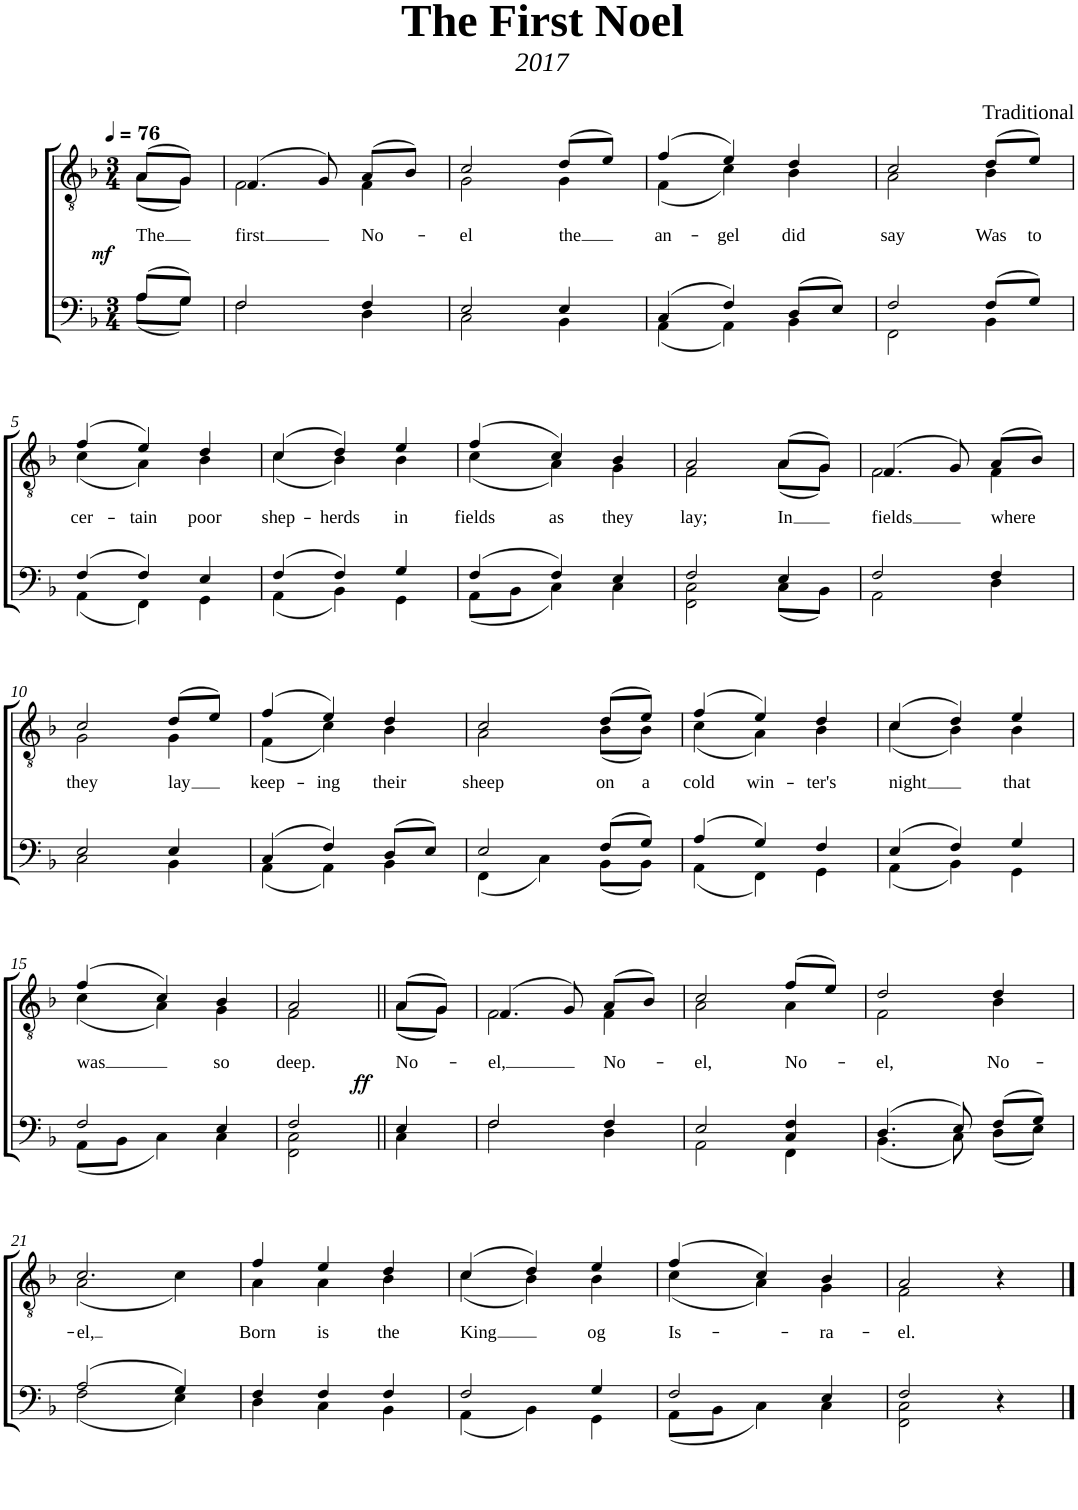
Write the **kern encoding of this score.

**kern	**kern	**text	**dynam
*part2	*part1	*part1	*part1
*staff2	*staff1	*staff1	*staff1
*I"Piano 3	*I"Piano 1	*	*
*I'Pno	*I'Pno	*	*
*clefF4	*clefGv2	*	*
*k[b-]	*k[b-]	*	*
*M3/4	*M3/4	*	*
*MM76	*MM76	*	*
=	=	=	=
*^	*	*	*
!	!	!	!LO:LY:b	!LO:DY:b
*	*	*^	*	*
(8A/L	(8A\L	(8A/L	(8A\L	The	mf
8G/J)	8G\J)	8G/J)	8G\J)	.	.
=1	=1	=1	=1	=1	=1
!	!	!	!	!LO:LY:b	!
2F/	2F\	(4.F/	2F\	first	.
.	.	8G/)	.	.	.
!	!	!	!	!LO:LY:b	!
4F/	4D\	(8A/L	4F\	No-	.
.	.	8B-/J)	.	.	.
=2	=2	=2	=2	=2	=2
!	!	!	!	!LO:LY:b	!
2E/	2C\	2c/	2G\	-el	.
!	!	!	!	!LO:LY:b	!
4E/	4BB-\	(8d/L	4G\	the	.
.	.	8e/J)	.	.	.
=3	=3	=3	=3	=3	=3
!	!	!	!	!LO:LY:b	!
(4C/	(4AA\	(4f/	(4F\	an-	.
!	!	!	!	!LO:LY:b	!
4F/)	4AA\)	4e/)	4c\)	-gel	.
!	!	!	!	!LO:LY:b	!
(8D/L	4BB-\	4d/	4B-\	did	.
8E/J)	.	.	.	.	.
=4	=4	=4	=4	=4	=4
!	!	!	!	!LO:LY:b	!
2F/	2FF\	2c/	2A\	say	.
!	!	!	!	!LO:LY:b	!
(8F/L	4BB-\	(8d/L	4B-\	Was	.
!	!	!	!	!LO:LY:b	!
8G/J)	.	8e/J)	.	to	.
!!LO:LB:g=z	!!
=5	=5	=5	=5	=5	=5
!	!	!	!	!LO:LY:b	!
(4F/	(4AA\	(4f/	(4c\	cer-	.
!	!	!	!	!LO:LY:b	!
4F/)	4FF\)	4e/)	4A\)	-tain	.
!	!	!	!	!LO:LY:b	!
4E/	4GG\	4d/	4B-\	poor	.
=6	=6	=6	=6	=6	=6
!	!	!	!	!LO:LY:b	!
(4F/	(4AA\	(4c/	(4c\	shep-	.
!	!	!	!	!LO:LY:b	!
4F/)	4BB-\)	4d/)	4B-\)	-herds	.
!	!	!	!	!LO:LY:b	!
4G/	4GG\	4e/	4B-\	in	.
=7	=7	=7	=7	=7	=7
!	!	!	!	!LO:LY:b	!
(4F/	(8AA\L	(4f/	(4c\	fields	.
.	8BB-\J	.	.	.	.
!	!	!	!	!LO:LY:b	!
4F/)	4C\)	4c/)	4A\)	as	.
!	!	!	!	!LO:LY:b	!
4E/	4C\	4B-/	4G\	they	.
=8	=8	=8	=8	=8	=8
!	!	!	!	!LO:LY:b	!
2F/	2FF\ 2C\	2A/	2F\	lay;	.
!	!	!	!	!LO:LY:b	!
4E/	(8C\L	(8A/L	(8A\L	In	.
.	8BB-\J)	8G/J)	8G\J)	.	.
=9	=9	=9	=9	=9	=9
!	!	!	!	!LO:LY:b	!
2F/	2AA\	(4.F/	2F\	fields	.
.	.	8G/)	.	.	.
!	!	!	!	!LO:LY:b	!
4F/	4D\	(8A/L	4F\	where	.
.	.	8B-/J)	.	.	.
!!LO:LB:g=z	!!
=10	=10	=10	=10	=10	=10
!	!	!	!	!LO:LY:b	!
2E/	2C\	2c/	2G\	they	.
!	!	!	!	!LO:LY:b	!
4E/	4BB-\	(8d/L	4G\	lay	.
.	.	8e/J)	.	.	.
=11	=11	=11	=11	=11	=11
!	!	!	!	!LO:LY:b	!
(4C/	(4AA\	(4f/	(4F\	keep-	.
!	!	!	!	!LO:LY:b	!
4F/)	4AA\)	4e/)	4c\)	-ing	.
!	!	!	!	!LO:LY:b	!
(8D/L	4BB-\	4d/	4B-\	their	.
8E/J)	.	.	.	.	.
=12	=12	=12	=12	=12	=12
!	!	!	!	!LO:LY:b	!
2E/	(4FF\	2c/	2A\	sheep	.
.	4C\)	.	.	.	.
!	!	!	!	!LO:LY:b	!
(8F/L	(8BB-\L	(8d/L	(8B-\L	on	.
!	!	!	!	!LO:LY:b	!
8G/J)	8BB-\J)	8e/J)	8B-\J)	a	.
=13	=13	=13	=13	=13	=13
!	!	!	!	!LO:LY:b	!
(4A/	(4AA\	(4f/	(4c\	cold	.
!	!	!	!	!LO:LY:b	!
4G/)	4FF\)	4e/)	4A\)	win-	.
!	!	!	!	!LO:LY:b	!
4F/	4GG\	4d/	4B-\	-ter's	.
=14	=14	=14	=14	=14	=14
!	!	!	!	!LO:LY:b	!
(4E/	(4AA\	(4c/	(4c\	night	.
4F/)	4BB-\)	4d/)	4B-\)	.	.
!	!	!	!	!LO:LY:b	!
4G/	4GG\	4e/	4B-\	that	.
!!LO:LB:g=z	!!
=15	=15	=15	=15	=15	=15
!	!	!	!	!LO:LY:b	!
2F/	(8AA\L	(4f/	(4c\	was	.
.	8BB-\J	.	.	.	.
.	4C\)	4c/)	4A\)	.	.
!	!	!	!	!LO:LY:b	!
4E/	4C\	4B-/	4G\	so	.
=16	=16	=16	=16	=16	=16
!	!	!	!	!LO:LY:b	!
2F/	2FF\ 2C\	2A/	2F\	deep.	.
=17||	=17||	=17||	=17||	=17||	=17||
!	!	!	!	!LO:LY:b	!LO:DY:b
4E/	4C\	(8A/L	(8A\L	No-	ff
.	.	8G/J)	8G\J)	.	.
=18	=18	=18	=18	=18	=18
!	!	!	!	!LO:LY:b	!
2F/	2F\	(4.F/	2F\	-el,	.
.	.	8G/)	.	.	.
!	!	!	!	!LO:LY:b	!
4F/	4D\	(8A/L	4F\	No-	.
.	.	8B-/J)	.	.	.
=19	=19	=19	=19	=19	=19
!	!	!	!	!LO:LY:b	!
2E/	2AA\	2c/	2A\	-el,	.
!	!	!	!	!LO:LY:b	!
4C/ 4F/	4FF\	(8f/L	4A\	No-	.
.	.	8e/J)	.	.	.
=20	=20	=20	=20	=20	=20
!	!	!	!	!LO:LY:b	!
(4.D/	(4.BB-\	2d/	2F\	-el,	.
8E/)	8C\)	.	.	.	.
!	!	!	!	!LO:LY:b	!
(8F/L	(8D\L	4d/	4B-\	No-	.
8G/J)	8E\J)	.	.	.	.
!!LO:LB:g=z	!!
=21	=21	=21	=21	=21	=21
!	!	!	!	!LO:LY:b	!
(2A/	(2F\	2.c/	(2A\	-el,	.
4G/)	4E\)	.	4c\)	.	.
=22	=22	=22	=22	=22	=22
!	!	!	!	!LO:LY:b	!
4F/	4D\	4f/	4A\	Born	.
!	!	!	!	!LO:LY:b	!
4F/	4C\	4e/	4A\	is	.
!	!	!	!	!LO:LY:b	!
4F/	4BB-\	4d/	4B-\	the	.
=23	=23	=23	=23	=23	=23
!	!	!	!	!LO:LY:b	!
2F/	(4AA\	(4c/	(4c\	King	.
.	4BB-\)	4d/)	4B-\)	.	.
!	!	!	!	!LO:LY:b	!
4G/	4GG\	4e/	4B-\	og	.
=24	=24	=24	=24	=24	=24
!	!	!	!	!LO:LY:b	!
2F/	(8AA\L	(4f/	(4c\	Is-	.
.	8BB-\J	.	.	.	.
.	4C\)	4c/)	4A\)	.	.
!	!	!	!	!LO:LY:b	!
4E/	4C\	4B-/	4G\	-ra-	.
=25	=25	=25	=25	=25	=25
!	!	!	!	!LO:LY:b	!
2F/	2FF\ 2C\	2A/	2F\	-el.	.
4r	4ryy	4r	4ryy	.	.
*v	*v	*	*	*	*
*	*v	*v	*	*
==	==	==	==
*-	*-	*-	*-
